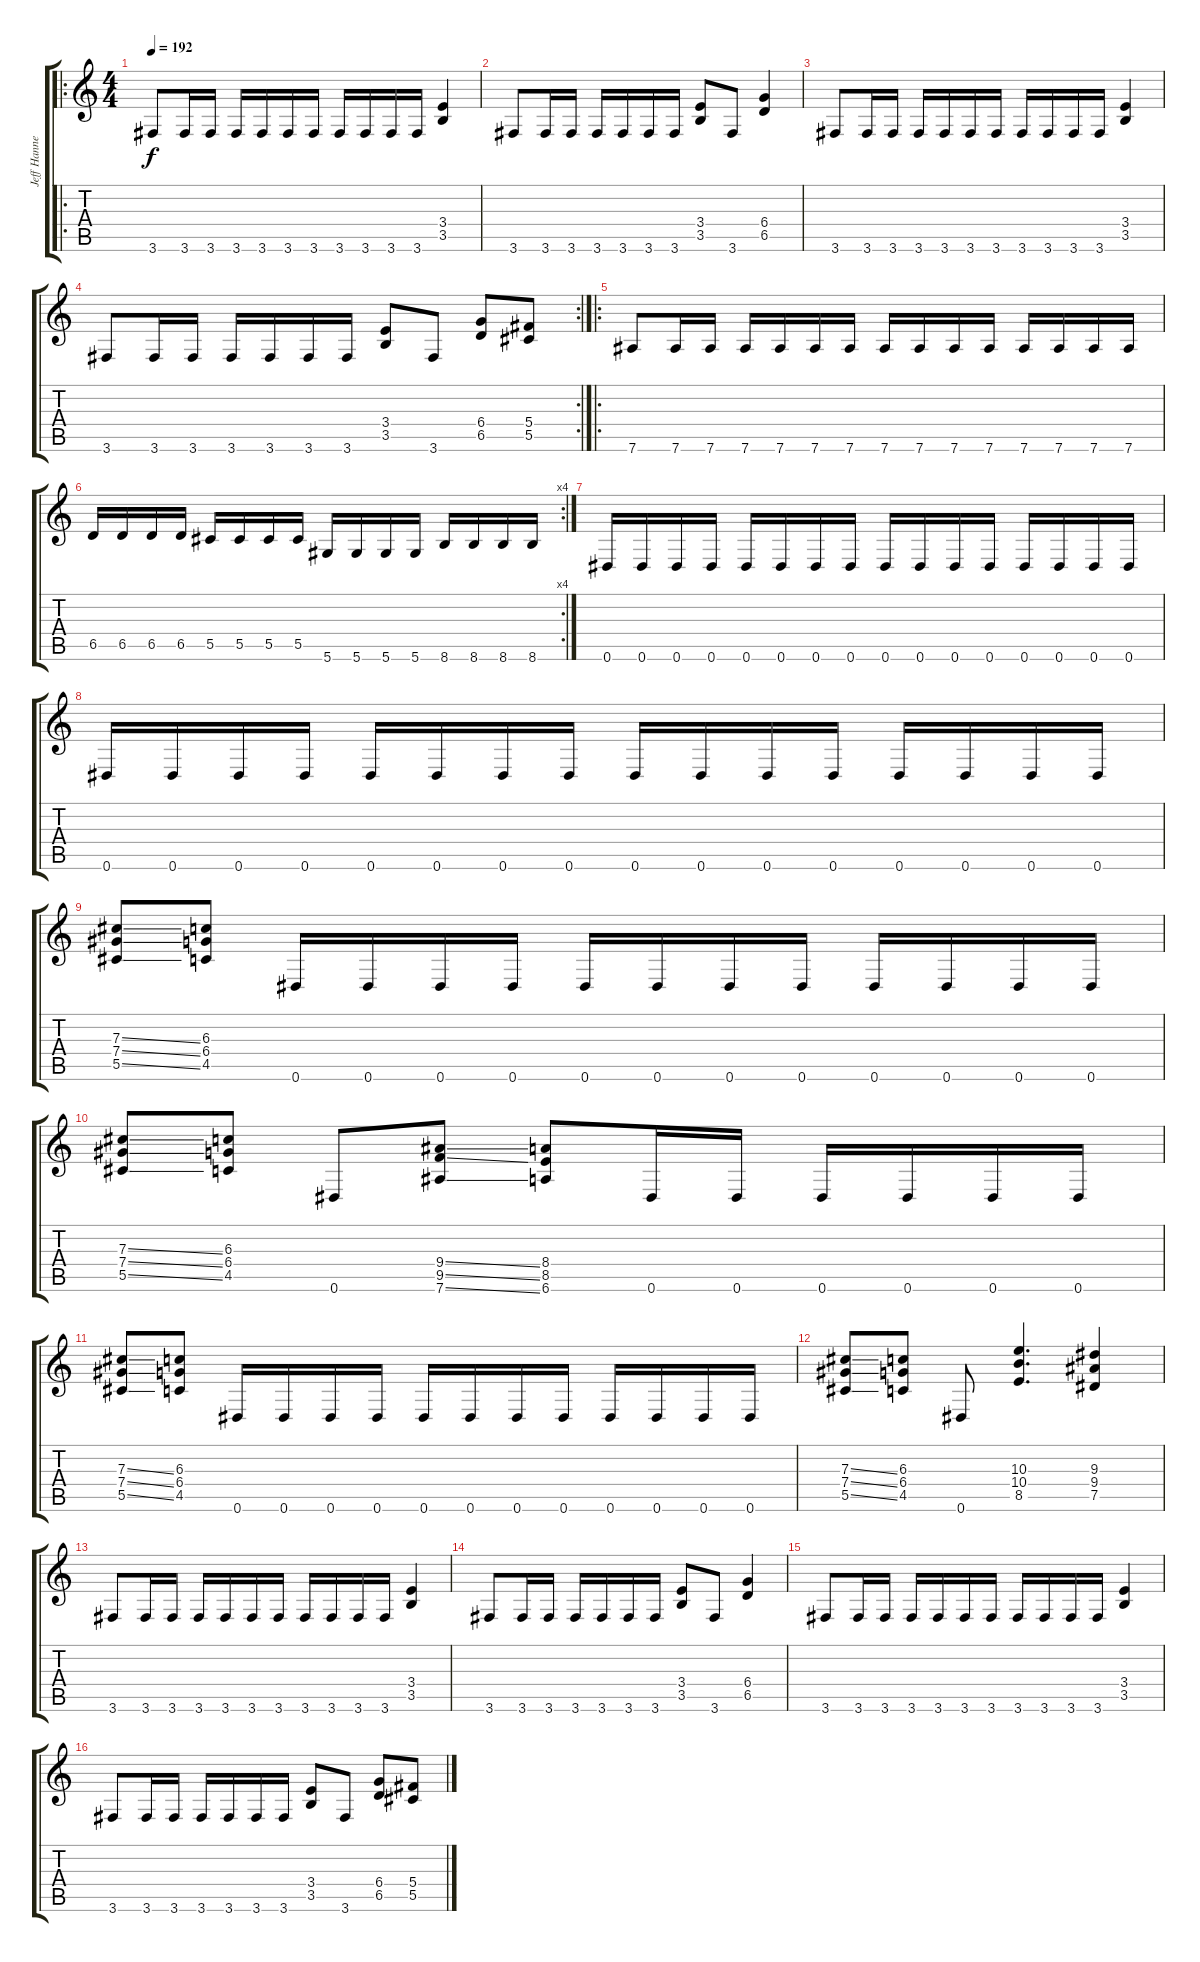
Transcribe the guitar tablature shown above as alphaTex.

\track ("Jeff Hanneman" "Jeff Hanne") {instrument distortionguitar}
\staff {score tabs}
\tuning (Eb4 Bb3 Gb3 Db3 Ab2 Eb2) {hide}
\ro
\ts (4 4)
\tempo 192
\clef g2
\ks c
3.6.8{dy f} 3.6.16 3.6.16 3.6.16 3.6.16 3.6.16 3.6.16 3.6.16 3.6.16 3.6.16 3.6.16 (3.4 3.5).4 |
3.6.8 3.6.16 3.6.16 3.6.16 3.6.16 3.6.16 3.6.16 (3.4 3.5).8 3.6.8 (6.4 6.5).4 |
3.6.8 3.6.16 3.6.16 3.6.16 3.6.16 3.6.16 3.6.16 3.6.16 3.6.16 3.6.16 3.6.16 (3.4 3.5).4 |
\rc 2
3.6.8 3.6.16 3.6.16 3.6.16 3.6.16 3.6.16 3.6.16 (3.4 3.5).8 3.6.8 (6.4 6.5).8 (5.4 5.5).8 |
\ro
7.6.8 7.6.16 7.6.16 7.6.16 7.6.16 7.6.16 7.6.16 7.6.16 7.6.16 7.6.16 7.6.16 7.6.16 7.6.16 7.6.16 7.6.16 |
\rc 4
6.5.16 6.5.16 6.5.16 6.5.16 5.5.16 5.5.16 5.5.16 5.5.16 5.6.16 5.6.16 5.6.16 5.6.16 8.6.16 8.6.16 8.6.16 8.6.16 |
0.6.16 0.6.16 0.6.16 0.6.16 0.6.16 0.6.16 0.6.16 0.6.16 0.6.16 0.6.16 0.6.16 0.6.16 0.6.16 0.6.16 0.6.16 0.6.16 |
0.6.16 0.6.16 0.6.16 0.6.16 0.6.16 0.6.16 0.6.16 0.6.16 0.6.16 0.6.16 0.6.16 0.6.16 0.6.16 0.6.16 0.6.16 0.6.16 |
(7.3{ss} 7.4{ss} 5.5{ss}).8 (6.3 6.4 4.5).8 0.6.16 0.6.16 0.6.16 0.6.16 0.6.16 0.6.16 0.6.16 0.6.16 0.6.16 0.6.16 0.6.16 0.6.16 |
(7.3{ss} 7.4{ss} 5.5{ss}).8 (6.3 6.4 4.5).8 0.6.8 (9.4{ss} 9.5{ss} 7.6{ss}).8 (8.4 8.5 6.6).8 0.6.16 0.6.16 0.6.16 0.6.16 0.6.16 0.6.16 |
(7.3{ss} 7.4{ss} 5.5{ss}).8 (6.3 6.4 4.5).8 0.6.16 0.6.16 0.6.16 0.6.16 0.6.16 0.6.16 0.6.16 0.6.16 0.6.16 0.6.16 0.6.16 0.6.16 |
(7.3{ss} 7.4{ss} 5.5{ss}).8 (6.3 6.4 4.5).8 0.6.8 (10.3 10.4 8.5).4{d} (9.3 9.4 7.5).4 |
3.6.8 3.6.16 3.6.16 3.6.16 3.6.16 3.6.16 3.6.16 3.6.16 3.6.16 3.6.16 3.6.16 (3.4 3.5).4 |
3.6.8 3.6.16 3.6.16 3.6.16 3.6.16 3.6.16 3.6.16 (3.4 3.5).8 3.6.8 (6.4 6.5).4 |
3.6.8 3.6.16 3.6.16 3.6.16 3.6.16 3.6.16 3.6.16 3.6.16 3.6.16 3.6.16 3.6.16 (3.4 3.5).4 |
3.6.8 3.6.16 3.6.16 3.6.16 3.6.16 3.6.16 3.6.16 (3.4 3.5).8 3.6.8 (6.4 6.5).8 (5.4 5.5).8
